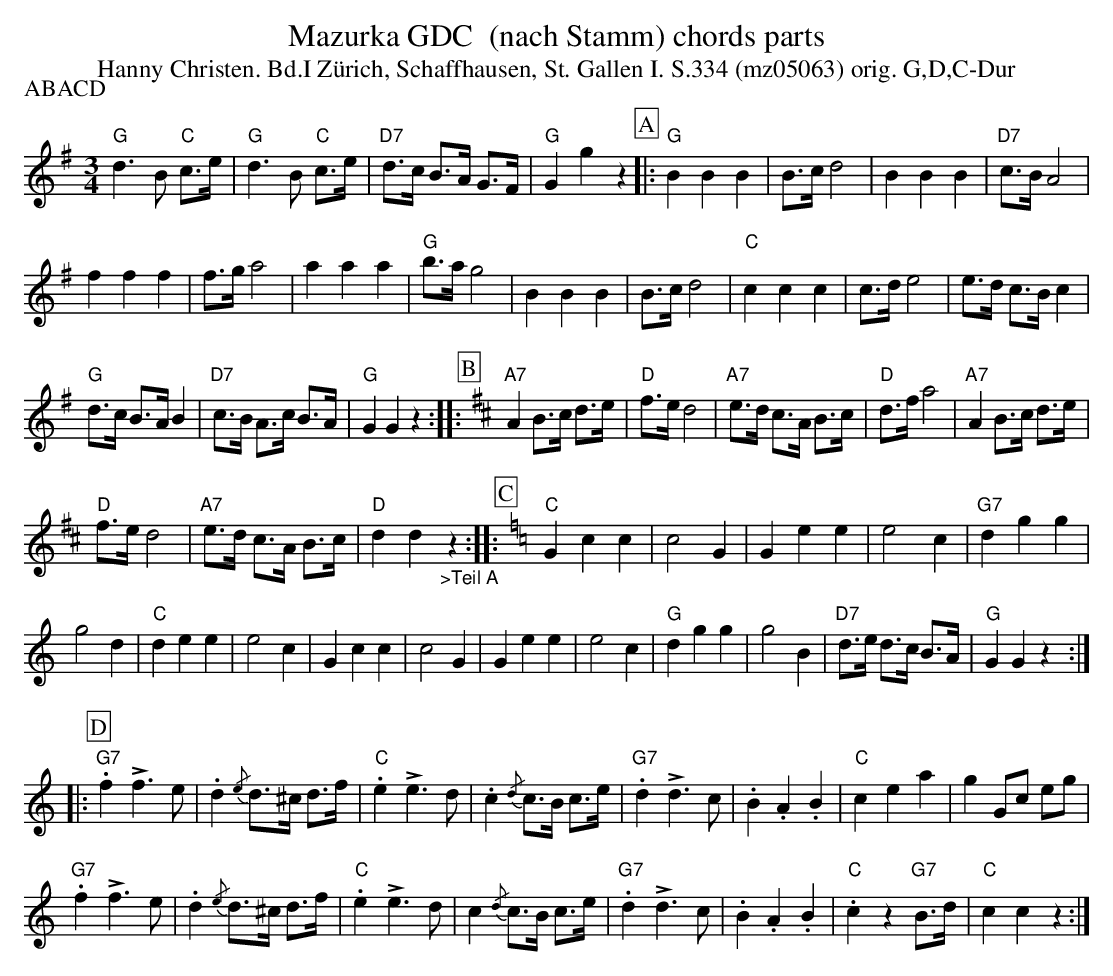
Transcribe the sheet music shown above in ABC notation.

X:1
T: Mazurka GDC  (nach Stamm) chords parts
T:Hanny Christen. Bd.I Zürich, Schaffhausen, St. Gallen I. S.334 (mz05063) orig. G,D,C-Dur
P:ABACD
M:3/4
L:1/8
K:G %%MIDI gchordon
"G"d3B "C"c>e | "G"d3B "C"c>e | "D7"d>c B>A G>F | "G"G2g2z2 [P:A] |: "G"B2B2B2 | B>cd4 | B2B2B2 | "D7"c>BA4 |
f2f2f2 | f>ga4 | a2a2a2 | "G"b>ag4 | B2B2B2 | B>cd4 | "C"c2c2c2 | c>de4 | e>d c>Bc2 |
"G"d>c B>AB2 | "D7"c>B A>c B>A | "G"G2G2z2 :: [P:B] [K:D] "A7"A2 B>c d>e | "D"f>ed4 | "A7"e>d c>A B>c | "D"d>fa4 | "A7"A2B>c d>e |
"D"f>ed4 | "A7"e>d c>A B>c | "D"d2d2"_>Teil A"z2 ::  [P:C] [K:C] "C"G2c2c2 | c4G2 | G2e2e2 | e4c2 | "G7"d2g2g2 |
g4d2 | "C"d2e2e2 | e4c2 | G2c2c2 | c4G2 | G2e2e2 | e4c2 | "G"d2g2g2 | g4B2 | "D7"d>e d>c B>A | "G"G2G2z2 ::
[P:D] "G7".f2!>!f3e | .d2 {/e}d>^c d>f | "C".e2!>!e3d | .c2 {/d}c>B c>e | "G7".d2!>!d3c | .B2.A2.B2 | "C"c2e2a2 | g2 Gc eg |
"G7".f2!>!f3e | .d2 {/e}d>^c d>f | "C".e2!>!e3d |  c2 {/d}c>B c>e | "G7".d2!>!d3c | .B2.A2.B2 | "C".c2z2"G7"B>d | "C"c2c2z2 :|
